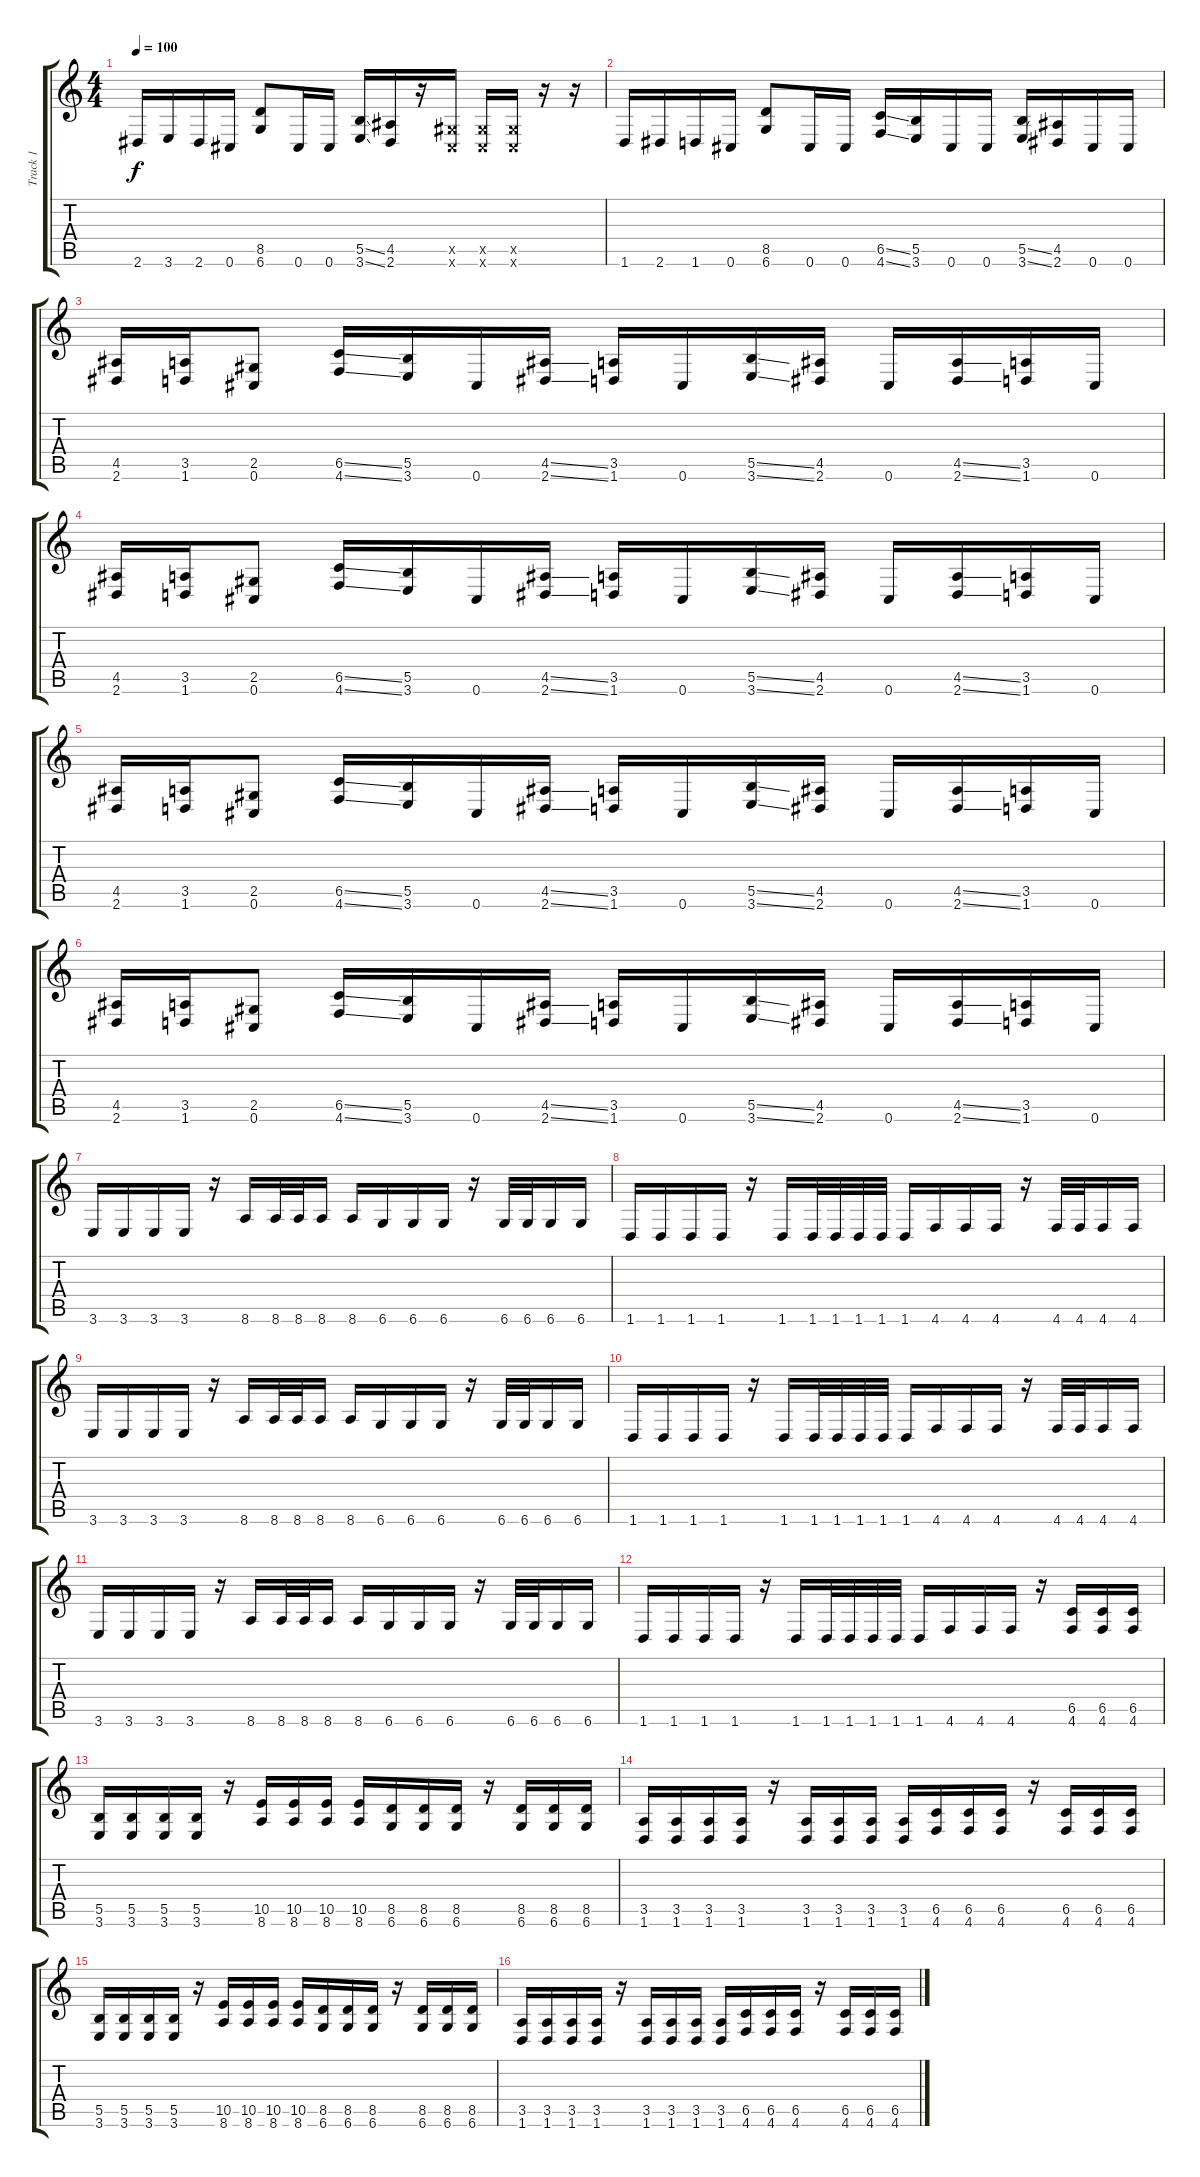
\track ("Track 1" "Track 1") {instrument distortionguitar}
\staff {score tabs}
\tuning (Db4 Ab3 E3 B2 Gb2 Db2) {hide}
\ts (4 4)
\tempo 100
\clef g2
\ks c
2.6.16{dy f} 3.6.16 2.6.16 0.6.16 (8.5 6.6).8 0.6.16 0.6.16 (5.5{ss} 3.6{ss}).16 (4.5 2.6).16 r.16 (2.5{x} 0.6{x}).16 (2.5{x} 0.6{x}).16 (2.5{x} 0.6{x}).16 r.16 r.16 |
1.6.16 2.6.16 1.6.16 0.6.16 (8.5 6.6).8 0.6.16 0.6.16 (6.5{ss} 4.6{ss}).16 (5.5 3.6).16 0.6.16 0.6.16 (5.5{ss} 3.6{ss}).16 (4.5 2.6).16 0.6.16 0.6.16 |
(4.5 2.6).16 (3.5 1.6).16 (2.5 0.6).8 (6.5{ss} 4.6{ss}).16 (5.5 3.6).16 0.6.16 (4.5{ss} 2.6{ss}).16 (3.5 1.6).16 0.6.16 (5.5{ss} 3.6{ss}).16 (4.5 2.6).16 0.6.16 (4.5{ss} 2.6{ss}).16 (3.5 1.6).16 0.6.16 |
(4.5 2.6).16 (3.5 1.6).16 (2.5 0.6).8 (6.5{ss} 4.6{ss}).16 (5.5 3.6).16 0.6.16 (4.5{ss} 2.6{ss}).16 (3.5 1.6).16 0.6.16 (5.5{ss} 3.6{ss}).16 (4.5 2.6).16 0.6.16 (4.5{ss} 2.6{ss}).16 (3.5 1.6).16 0.6.16 |
(4.5 2.6).16 (3.5 1.6).16 (2.5 0.6).8 (6.5{ss} 4.6{ss}).16 (5.5 3.6).16 0.6.16 (4.5{ss} 2.6{ss}).16 (3.5 1.6).16 0.6.16 (5.5{ss} 3.6{ss}).16 (4.5 2.6).16 0.6.16 (4.5{ss} 2.6{ss}).16 (3.5 1.6).16 0.6.16 |
(4.5 2.6).16 (3.5 1.6).16 (2.5 0.6).8 (6.5{ss} 4.6{ss}).16 (5.5 3.6).16 0.6.16 (4.5{ss} 2.6{ss}).16 (3.5 1.6).16 0.6.16 (5.5{ss} 3.6{ss}).16 (4.5 2.6).16 0.6.16 (4.5{ss} 2.6{ss}).16 (3.5 1.6).16 0.6.16 |
3.6.16 3.6.16 3.6.16 3.6.16 r.16 8.6.16 8.6.32 8.6.32 8.6.16 8.6.16 6.6.16 6.6.16 6.6.16 r.16 6.6.32 6.6.32 6.6.16 6.6.16 |
1.6.16 1.6.16 1.6.16 1.6.16 r.16 1.6.16 1.6.32 1.6.32 1.6.32 1.6.32 1.6.16 4.6.16 4.6.16 4.6.16 r.16 4.6.32 4.6.32 4.6.16 4.6.16 |
3.6.16 3.6.16 3.6.16 3.6.16 r.16 8.6.16 8.6.32 8.6.32 8.6.16 8.6.16 6.6.16 6.6.16 6.6.16 r.16 6.6.32 6.6.32 6.6.16 6.6.16 |
1.6.16 1.6.16 1.6.16 1.6.16 r.16 1.6.16 1.6.32 1.6.32 1.6.32 1.6.32 1.6.16 4.6.16 4.6.16 4.6.16 r.16 4.6.32 4.6.32 4.6.16 4.6.16 |
3.6.16 3.6.16 3.6.16 3.6.16 r.16 8.6.16 8.6.32 8.6.32 8.6.16 8.6.16 6.6.16 6.6.16 6.6.16 r.16 6.6.32 6.6.32 6.6.16 6.6.16 |
1.6.16 1.6.16 1.6.16 1.6.16 r.16 1.6.16 1.6.32 1.6.32 1.6.32 1.6.32 1.6.16 4.6.16 4.6.16 4.6.16 r.16 (6.5 4.6).16 (6.5 4.6).16 (6.5 4.6).16 |
(5.5 3.6).16 (5.5 3.6).16 (5.5 3.6).16 (5.5 3.6).16 r.16 (10.5 8.6).16 (10.5 8.6).16 (10.5 8.6).16 (10.5 8.6).16 (8.5 6.6).16 (8.5 6.6).16 (8.5 6.6).16 r.16 (8.5 6.6).16 (8.5 6.6).16 (8.5 6.6).16 |
(3.5 1.6).16 (3.5 1.6).16 (3.5 1.6).16 (3.5 1.6).16 r.16 (3.5 1.6).16 (3.5 1.6).16 (3.5 1.6).16 (3.5 1.6).16 (6.5 4.6).16 (6.5 4.6).16 (6.5 4.6).16 r.16 (6.5 4.6).16 (6.5 4.6).16 (6.5 4.6).16 |
(5.5 3.6).16 (5.5 3.6).16 (5.5 3.6).16 (5.5 3.6).16 r.16 (10.5 8.6).16 (10.5 8.6).16 (10.5 8.6).16 (10.5 8.6).16 (8.5 6.6).16 (8.5 6.6).16 (8.5 6.6).16 r.16 (8.5 6.6).16 (8.5 6.6).16 (8.5 6.6).16 |
(3.5 1.6).16 (3.5 1.6).16 (3.5 1.6).16 (3.5 1.6).16 r.16 (3.5 1.6).16 (3.5 1.6).16 (3.5 1.6).16 (3.5 1.6).16 (6.5 4.6).16 (6.5 4.6).16 (6.5 4.6).16 r.16 (6.5 4.6).16 (6.5 4.6).16 (6.5 4.6).16
